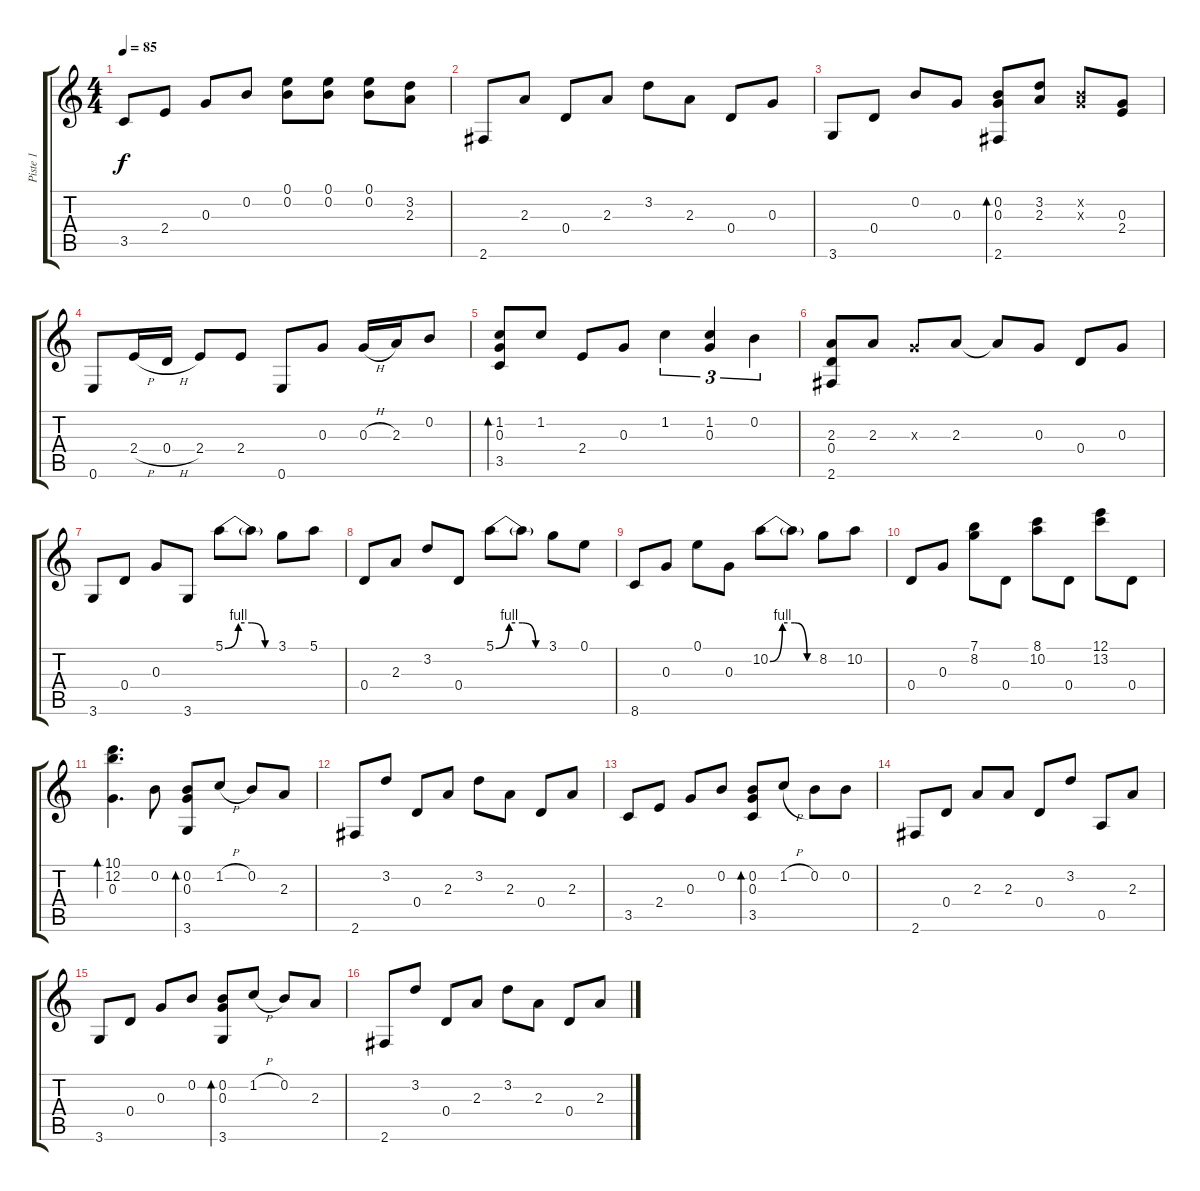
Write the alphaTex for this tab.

\track ("Piste 1" "Piste 1") {instrument acousticguitarsteel}
\staff {score tabs}
\tuning (E4 B3 G3 D3 A2 E2) {hide}
\ts (4 4)
\tempo 85
\clef g2
\ks c
3.5.8{dy f} 2.4.8 0.3.8 0.2.8 (0.1 0.2).8 (0.1 0.2).8 (0.1 0.2).8 (3.2 2.3).8 |
2.6.8 2.3.8 0.4.8 2.3.8 3.2.8 2.3.8 0.4.8 0.3.8 |
3.6.8 0.4.8 0.2.8 0.3.8 (0.2 0.3 2.6).8{bd 240} (3.2 2.3).8 (0.2{x} 0.3{x}).8 (0.3 2.4).8 |
0.6.8 2.4{h}.16 0.4{h}.16 2.4.8 2.4.8 0.6.8 0.3.8 0.3{h}.16 2.3.16 0.2.8 |
(1.2 0.3 3.5).8{bd 240} 1.2.8 2.4.8 0.3.8 1.2.4{tu (3 2)} (1.2 0.3).4{tu (3 2)} 0.2.4{tu (3 2)} |
(2.3 0.4 2.6).8 2.3.8 0.3{x}.8 2.3.8 2.3{t}.8 0.3.8 0.4.8 0.3.8 |
3.6.8 0.4.8 0.3.8 3.6.8 5.1{be (custom 0 0 15 4 30 4 45 0 60 0)}.8 5.1{t}.8 3.1.8 5.1.8 |
0.4.8 2.3.8 3.2.8 0.4.8 5.1{be (custom 0 0 15 4 30 4 45 0 60 0)}.8 5.1{t}.8 3.1.8 0.1.8 |
8.6.8 0.3.8 0.1.8 0.3.8 10.2{be (custom 0 0 15 4 30 4 45 0 60 0)}.8 10.2{t}.8 8.2.8 10.2.8 |
0.4.8 0.3.8 (7.1 8.2).8 0.4.8 (8.1 10.2).8 0.4.8 (12.1 13.2).8 0.4.8 |
(10.1 12.2 0.3).4{d bd 240} 0.2.8 (0.2 0.3 3.6).8{bd 240} 1.2{h}.8 0.2.8 2.3.8 |
2.6.8 3.2.8 0.4.8 2.3.8 3.2.8 2.3.8 0.4.8 2.3.8 |
3.5.8 2.4.8 0.3.8 0.2.8 (0.2 0.3 3.5).8{bd 240} 1.2{h}.8 0.2.8 0.2.8 |
2.6.8 0.4.8 2.3.8 2.3.8 0.4.8 3.2.8 0.5.8 2.3.8 |
3.6.8 0.4.8 0.3.8 0.2.8 (0.2 0.3 3.6).8{bd 240} 1.2{h}.8 0.2.8 2.3.8 |
2.6.8 3.2.8 0.4.8 2.3.8 3.2.8 2.3.8 0.4.8 2.3.8
